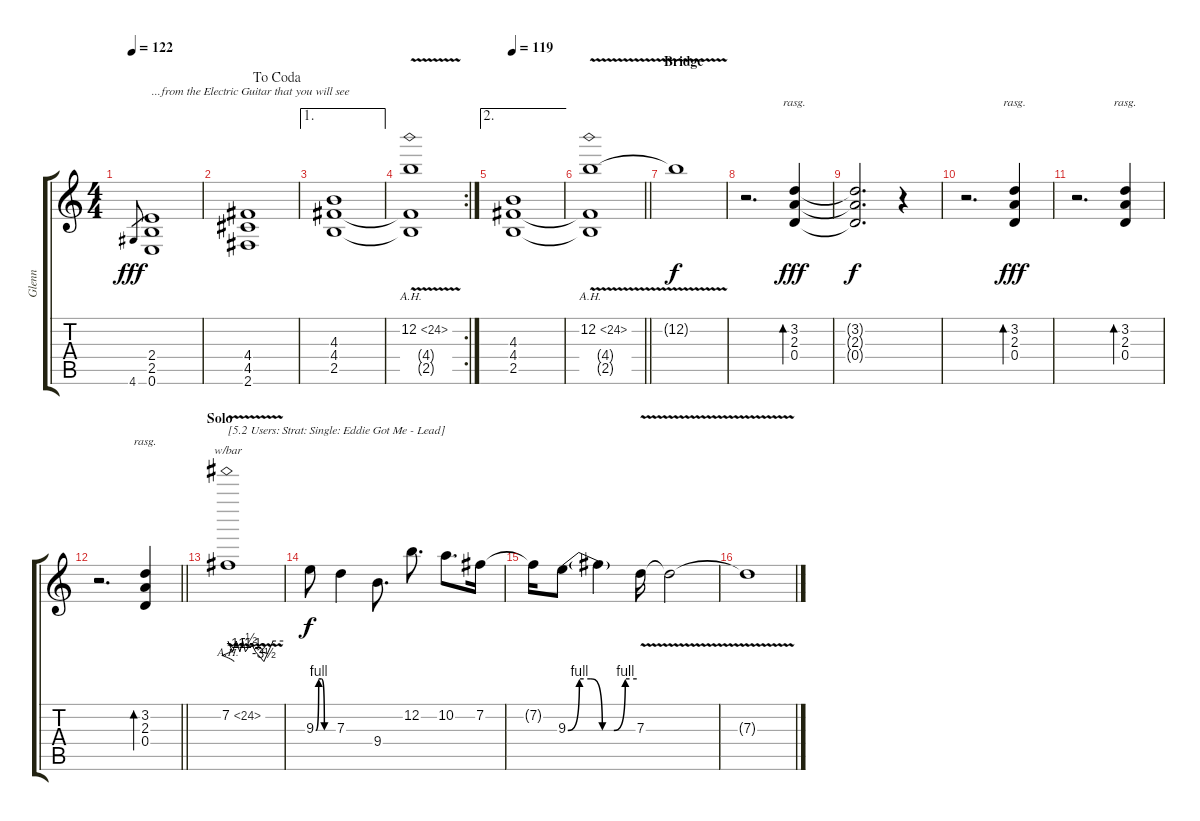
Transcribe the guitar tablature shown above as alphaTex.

\track ("Glenn" "Glenn") {instrument electricguitarclean}
\staff {score tabs}
\tuning (E4 B3 G3 D3 A2 E2) {hide}
\ts (4 4)
\tempo 122
\clef g2
\ks c
4.6.8{gr dy fff} (2.4 2.5 0.6).1{txt "...from the Electric Guitar that you will see"} |
\jump dacoda
(4.4 4.5 2.6).1 |
\ae 1
(4.3 4.4 2.5).1 |
\rc 2
(12.2{ah 12 v} 4.4{t} 2.5{t}).1 |
\ae 2
\tempo 119
(4.3 4.4 2.5).1 |
\barLineRight lightlight
(12.2{ah 12 v} 4.4{t} 2.5{t}).1 |
\section ("" "Bridge")
12.2{t}.1{dy f} |
r.2{d} (3.2 2.3 0.4).4{bd 480 rasg ii dy fff} |
(3.2{t} 2.3{t} 0.4{t}).2{d dy f} r.4 |
r.2{d} (3.2 2.3 0.4).4{bd 480 rasg ii dy fff} |
r.2{d} (3.2 2.3 0.4).4{bd 480 rasg ii} |
\barLineRight lightlight
r.2{d} (3.2 2.3 0.4).4{bd 480 rasg ii} |
\section ("" "Solo")
7.2{ah 17 v}.1{f tbe (custom default 0 0 5 -4 9 0 13 -4 16 0 19 -4 23 -2 27 -2 30 -4 35 -8 39 -14 49 0 60 0) txt "[5.2 Users: Strat: Single: Eddie Got Me - Lead]" volume 16 instrument electricguitarjazz} |
9.3{be (custom 0 0 10 4 20 4 30 0 60 0)}.8{dy f} 7.3.4 9.4.8{d} 12.2.8{d} 10.2.8{d} 7.2.16 |
7.2{t}.16 9.3{be (custom 0 0 10 4 20 4 30 0 40 0 50 4 60 4)}.8 9.3{t}.4 7.3{v}.16{volume 3} 7.3{v t}.2 |
7.3{t}.1
